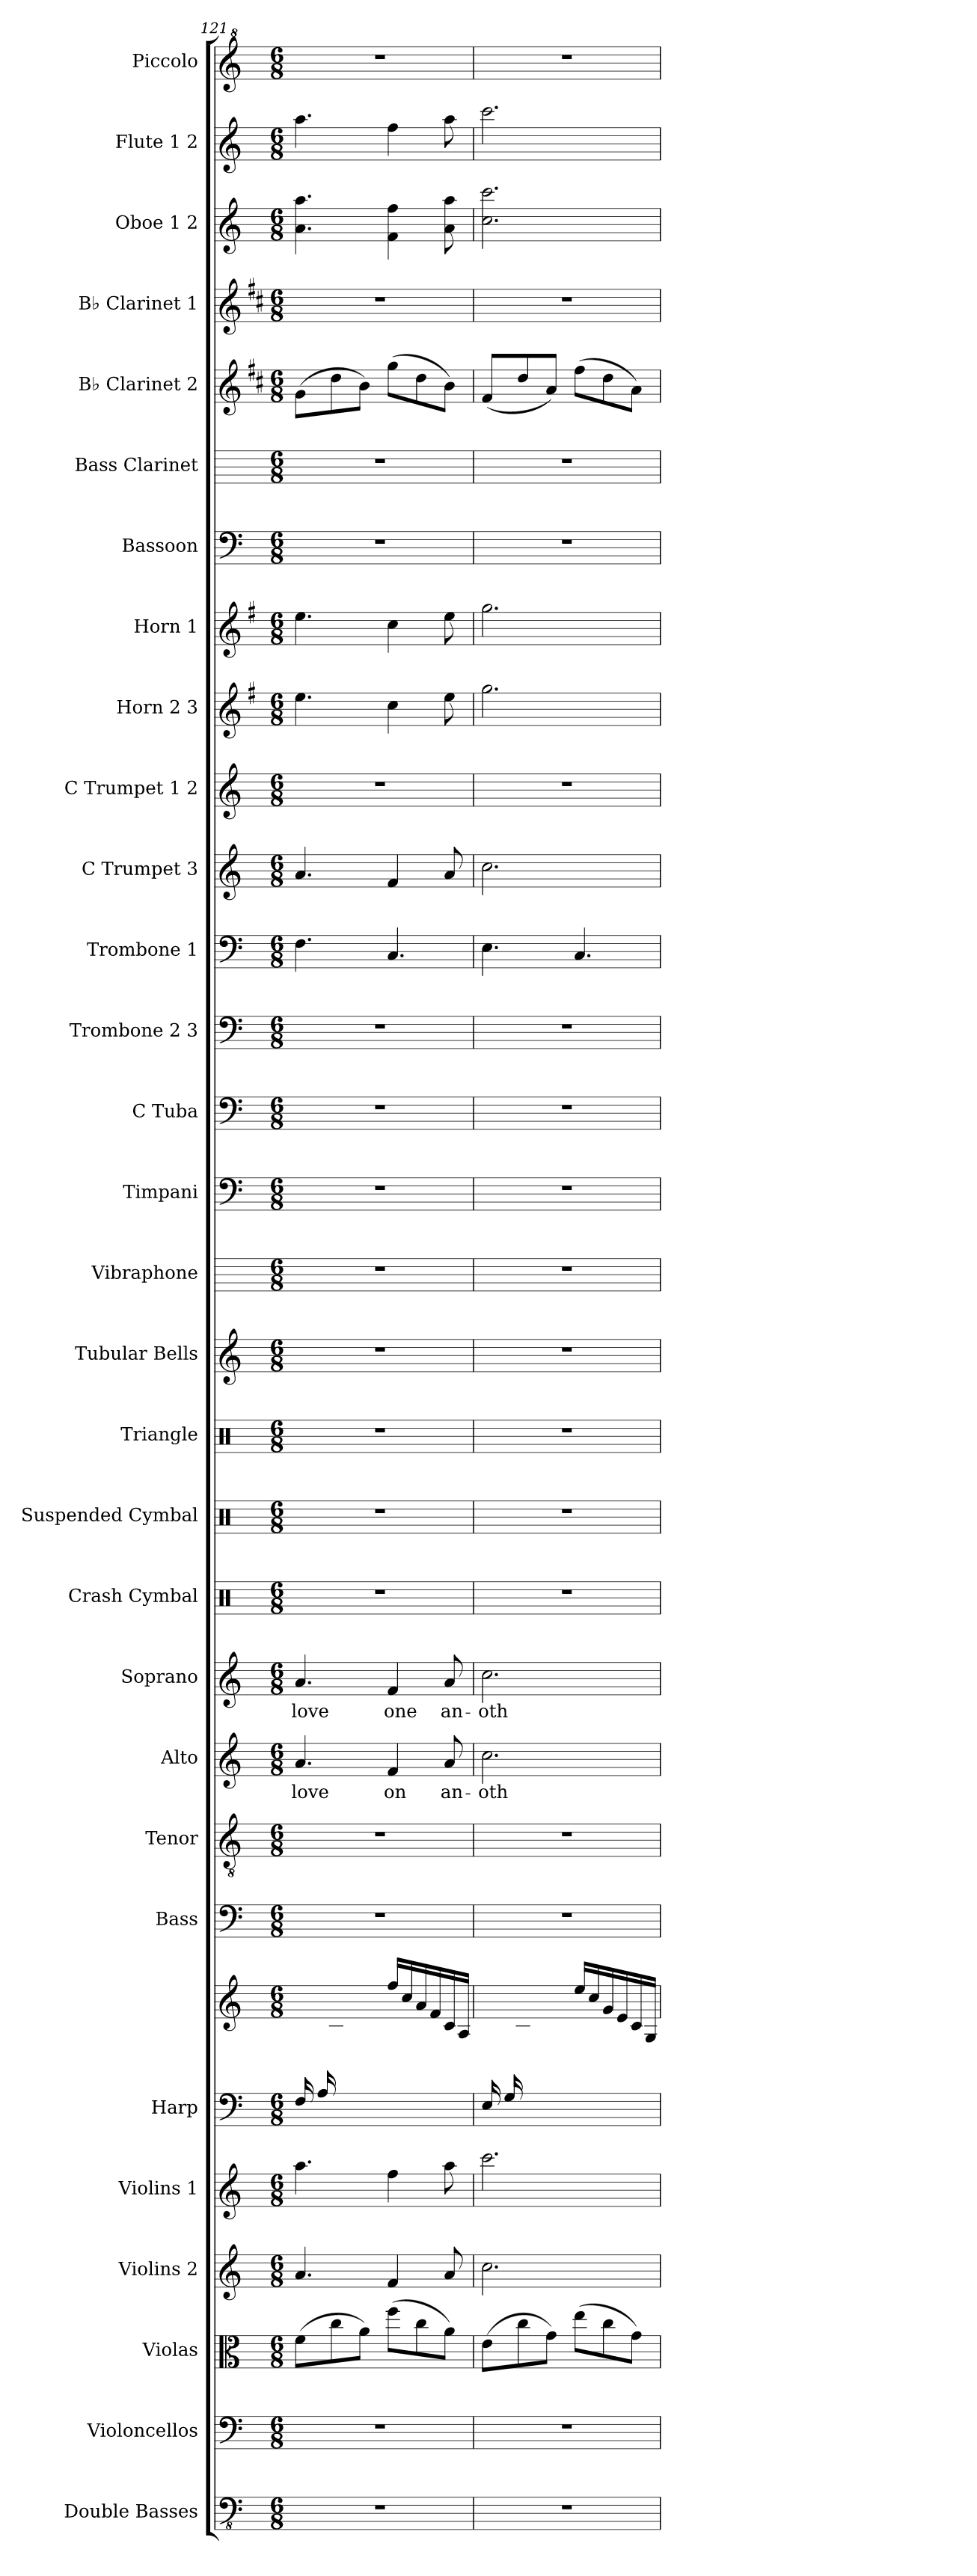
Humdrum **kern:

**kern	**kern	**kern	**kern	**kern	**kern	**kern	**kern	**kern	**kern	**text	**kern	**text	**kern	**kern	**kern	**kern	**kern	**kern	**kern	**kern	**kern	**kern	**kern	**kern	**kern	**kern	**kern	**kern	**kern	**kern	**kern	**kern
*part30	*part29	*part28	*part27	*part26	*part25	*part25	*part24	*part23	*part22	*part22	*part21	*part21	*part20	*part19	*part18	*part17	*part16	*part15	*part14	*part13	*part12	*part11	*part10	*part9	*part8	*part7	*part6	*part5	*part4	*part3	*part2	*part1
*staff31	*staff30	*staff29	*staff28	*staff27	*staff26	*staff25	*staff24	*staff23	*staff22	*staff22	*staff21	*staff21	*staff20	*staff19	*staff18	*staff17	*staff16	*staff15	*staff14	*staff13	*staff12	*staff11	*staff10	*staff9	*staff8	*staff7	*staff6	*staff5	*staff4	*staff3	*staff2	*staff1
*I"Double Basses	*I"Violoncellos	*I"Violas	*I"Violins 2	*I"Violins 1	*I"Harp	*	*I"Bass	*I"Tenor	*I"Alto	*	*I"Soprano	*	*I"Crash Cymbal	*I"Suspended Cymbal	*I"Triangle	*I"Tubular Bells	*I"Vibraphone	*I"Timpani	*I"C Tuba	*I"Trombone 2 3	*I"Trombone 1	*I"C Trumpet 3	*I"C Trumpet 1 2	*I"Horn 2 3	*I"Horn 1	*I"Bassoon	*I"Bass Clarinet	*I"B♭ Clarinet 2	*I"B♭ Clarinet 1	*I"Oboe 1 2	*I"Flute 1 2	*I"Piccolo
*I'Dbs.	*I'Vlcs.	*I'Vlas.	*I'Vlns. 2	*I'Vlns. 1	*I'Hrp.	*	*I'B.	*I'T.	*I'A.	*	*I'S.	*	*I'Cr. Cym.	*I'Susp. Cym.	*I'Trgl.	*I'Tu. Be.	*I'Vib.	*I'Timp.	*I'C Tu.	*I'Trb. 2 3	*I'Trb. 1	*I'C Tpt. 3	*I'C Tpt. 1 2	*I'Hn. 2 3	*I'Hn. 1	*I'Bsn.	*I'B. Cl.	*I'B♭ Cl. 2	*I'B♭ Cl. 1	*I'Ob. 1 2	*I'Fl. 1 2	*I'Picc.
*clefFv4	*clefF4	*clefC3	*clefG2	*clefG2	*clefF4	*clefG2	*clefF4	*clefGv2	*clefG2	*	*clefG2	*	*clefX	*clefX	*clefX	*clefG2	*	*clefF4	*clefF4	*clefF4	*clefF4	*clefG2	*clefG2	*clefG2	*clefG2	*clefF4	*	*clefG2	*clefG2	*clefG2	*clefG2	*clefG^2
*	*	*	*	*	*	*	*	*	*	*	*	*	*	*	*	*	*	*	*	*	*	*	*	*ITrd4c7	*ITrd4c7	*	*ITrd8c14	*ITrd1c2	*ITrd1c2	*	*	*ITrd-7c-12
*k[]	*k[]	*k[]	*k[]	*k[]	*k[]	*k[]	*k[]	*k[]	*k[]	*	*k[]	*	*k[]	*k[]	*k[]	*k[]	*k[]	*k[]	*k[]	*k[]	*k[]	*k[]	*k[]	*k[]	*k[]	*k[]	*k[]	*k[]	*k[]	*k[]	*k[]	*k[]
*C:	*C:	*C:	*C:	*C:	*C:	*C:	*C:	*C:	*C:	*	*C:	*	*C:	*C:	*C:	*C:	*C:	*C:	*C:	*C:	*C:	*C:	*C:	*C:	*C:	*C:	*C:	*C:	*C:	*C:	*C:	*C:
*M6/8	*M6/8	*M6/8	*M6/8	*M6/8	*M6/8	*M6/8	*M6/8	*M6/8	*M6/8	*	*M6/8	*	*M6/8	*M6/8	*M6/8	*M6/8	*M6/8	*M6/8	*M6/8	*M6/8	*M6/8	*M6/8	*M6/8	*M6/8	*M6/8	*M6/8	*M6/8	*M6/8	*M6/8	*M6/8	*M6/8	*M6/8
=121	=121	=121	=121	=121	=121	=121	=121	=121	=121	=121	=121	=121	=121	=121	=121	=121	=121	=121	=121	=121	=121	=121	=121	=121	=121	=121	=121	=121	=121	=121	=121	=121
*	*	*	*	*	*^	*	*	*	*	*	*	*	*	*	*	*	*	*	*	*	*	*	*	*	*	*	*	*	*	*	*	*
2.r	2.r	(8f\L	4.a/	4.aa\	16F/LL	2.ryy	8ryy	2.r	2.r	4.a/	love	4.a/	love	2.r	2.r	2.r	2.r	2.r	2.r	2.r	2.r	4.F\	4.a/	2.r	4.a\	4.a\	2.r	2.r	(8f\L	2.r	4.a\ 4.aa\	4.aa\	2.r
.	.	.	.	.	16A/	.	.	.	.	.	.	.	.	.	.	.	.	.	.	.	.	.	.	.	.	.	.	.	.	.	.	.	.
.	.	8cc\	.	.	2ryy	.	16c\	.	.	.	.	.	.	.	.	.	.	.	.	.	.	.	.	.	.	.	.	.	8cc\	.	.	.	.
.	.	.	.	.	.	.	16f\	.	.	.	.	.	.	.	.	.	.	.	.	.	.	.	.	.	.	.	.	.	.	.	.	.	.
.	.	8a\J)	.	.	.	.	16a\	.	.	.	.	.	.	.	.	.	.	.	.	.	.	.	.	.	.	.	.	.	8a\J)	.	.	.	.
.	.	.	.	.	.	.	16cc\JJ	.	.	.	.	.	.	.	.	.	.	.	.	.	.	.	.	.	.	.	.	.	.	.	.	.	.
.	.	(8ff\L	4f/	4ff\	.	.	16ff/LL	.	.	4f/	on	4f/	one	.	.	.	.	.	.	.	.	4.C/	4f/	.	4f\	4f\	.	.	(8ff\L	.	4f\ 4ff\	4ff\	.
.	.	.	.	.	.	.	16cc/	.	.	.	.	.	.	.	.	.	.	.	.	.	.	.	.	.	.	.	.	.	.	.	.	.	.
.	.	8cc\	.	.	.	.	16a/	.	.	.	.	.	.	.	.	.	.	.	.	.	.	.	.	.	.	.	.	.	8cc\	.	.	.	.
.	.	.	.	.	.	.	16f/	.	.	.	.	.	.	.	.	.	.	.	.	.	.	.	.	.	.	.	.	.	.	.	.	.	.
.	.	8a\J)	8a/	8aa\	8ryy	.	16c/	.	.	8a/	an-	8a/	an-	.	.	.	.	.	.	.	.	.	8a/	.	8a\	8a\	.	.	8a\J)	.	8a\ 8aa\	8aa\	.
.	.	.	.	.	.	.	16A/JJ	.	.	.	.	.	.	.	.	.	.	.	.	.	.	.	.	.	.	.	.	.	.	.	.	.	.
=122	=122	=122	=122	=122	=122	=122	=122	=122	=122	=122	=122	=122	=122	=122	=122	=122	=122	=122	=122	=122	=122	=122	=122	=122	=122	=122	=122	=122	=122	=122	=122	=122	=122
2.r	2.r	(8e\L	2.cc\	2.ccc\	16E/LL	2.ryy	8ryy	2.r	2.r	2.cc\	-oth-	2.cc\	-oth-	2.r	2.r	2.r	2.r	2.r	2.r	2.r	2.r	4.E\	2.cc\	2.r	2.cc\	2.cc\	2.r	2.r	(8e/L	2.r	2.cc\ 2.ccc\	2.ccc\	2.r
.	.	.	.	.	16G/	.	.	.	.	.	.	.	.	.	.	.	.	.	.	.	.	.	.	.	.	.	.	.	.	.	.	.	.
.	.	8cc\	.	.	2ryy	.	16c\	.	.	.	.	.	.	.	.	.	.	.	.	.	.	.	.	.	.	.	.	.	8cc/	.	.	.	.
.	.	.	.	.	.	.	16e\	.	.	.	.	.	.	.	.	.	.	.	.	.	.	.	.	.	.	.	.	.	.	.	.	.	.
.	.	8g\J)	.	.	.	.	16g\	.	.	.	.	.	.	.	.	.	.	.	.	.	.	.	.	.	.	.	.	.	8g/J)	.	.	.	.
.	.	.	.	.	.	.	16cc\JJ	.	.	.	.	.	.	.	.	.	.	.	.	.	.	.	.	.	.	.	.	.	.	.	.	.	.
.	.	(8ee\L	.	.	.	.	16ee/LL	.	.	.	.	.	.	.	.	.	.	.	.	.	.	4.C/	.	.	.	.	.	.	(8ee\L	.	.	.	.
.	.	.	.	.	.	.	16cc/	.	.	.	.	.	.	.	.	.	.	.	.	.	.	.	.	.	.	.	.	.	.	.	.	.	.
.	.	8cc\	.	.	.	.	16g/	.	.	.	.	.	.	.	.	.	.	.	.	.	.	.	.	.	.	.	.	.	8cc\	.	.	.	.
.	.	.	.	.	.	.	16e/	.	.	.	.	.	.	.	.	.	.	.	.	.	.	.	.	.	.	.	.	.	.	.	.	.	.
.	.	8g\J)	.	.	8ryy	.	16c/	.	.	.	.	.	.	.	.	.	.	.	.	.	.	.	.	.	.	.	.	.	8g\J)	.	.	.	.
.	.	.	.	.	.	.	16G/JJ	.	.	.	.	.	.	.	.	.	.	.	.	.	.	.	.	.	.	.	.	.	.	.	.	.	.
*	*	*	*	*	*v	*v	*	*	*	*	*	*	*	*	*	*	*	*	*	*	*	*	*	*	*	*	*	*	*	*	*	*	*
=	=	=	=	=	=	=	=	=	=	=	=	=	=	=	=	=	=	=	=	=	=	=	=	=	=	=	=	=	=	=	=	=
*-	*-	*-	*-	*-	*-	*-	*-	*-	*-	*-	*-	*-	*-	*-	*-	*-	*-	*-	*-	*-	*-	*-	*-	*-	*-	*-	*-	*-	*-	*-	*-	*-
